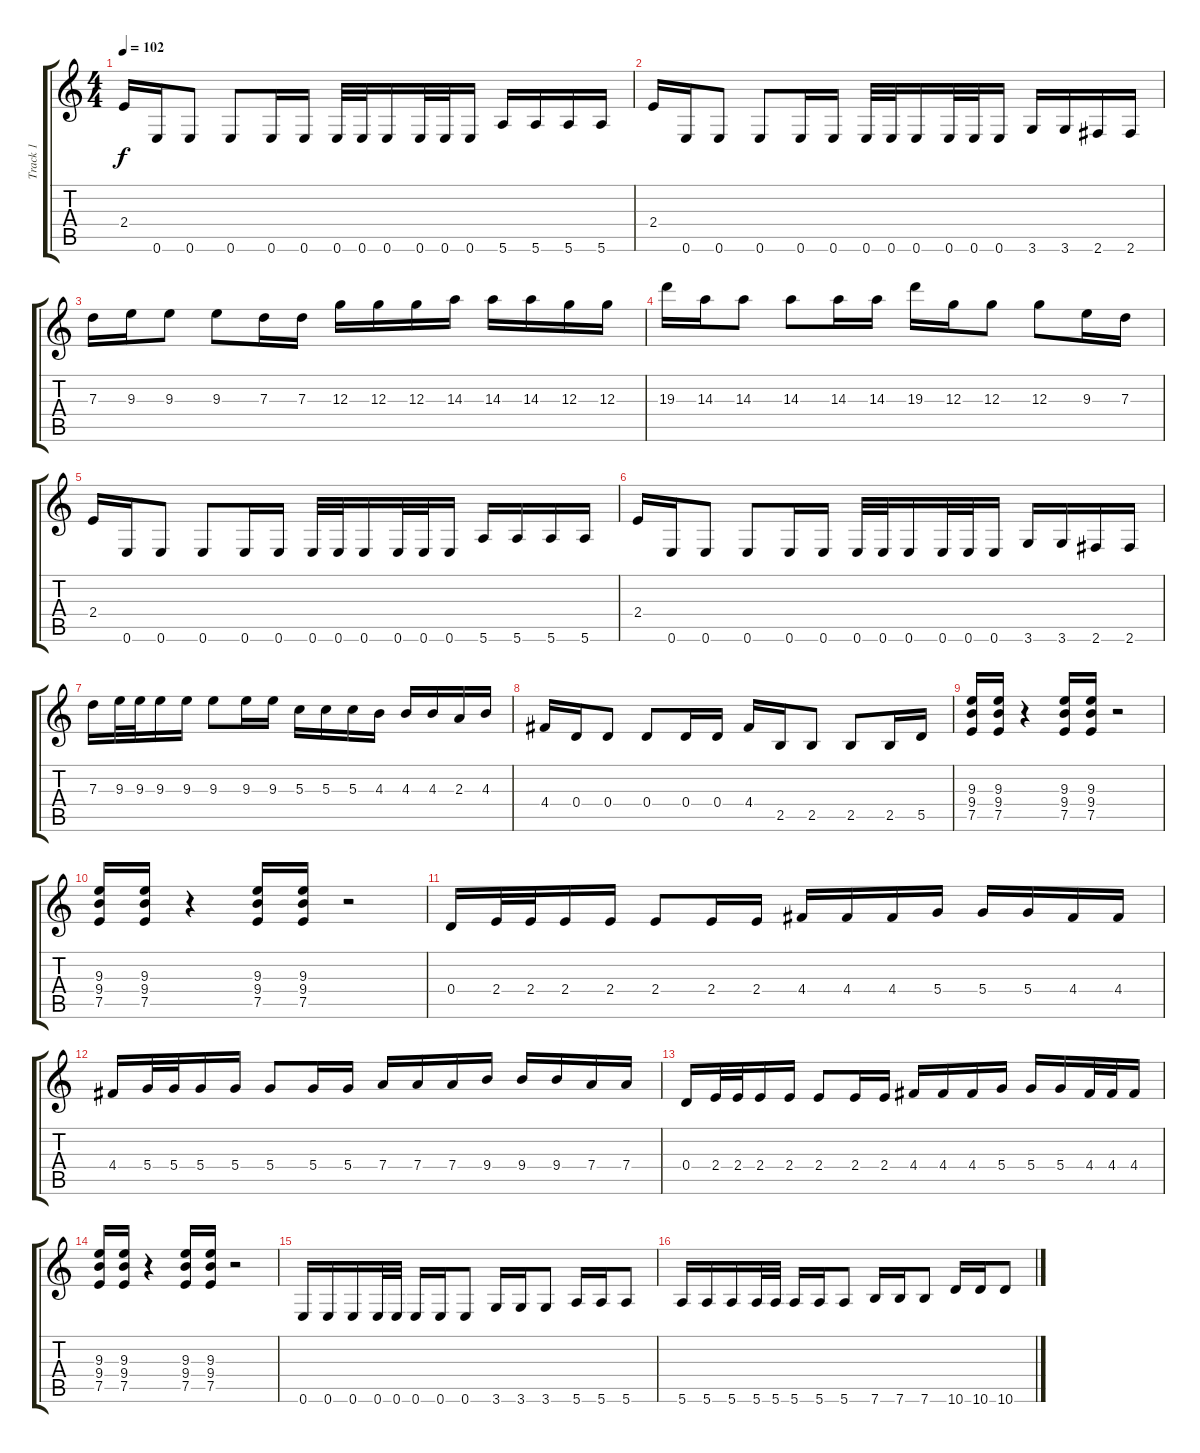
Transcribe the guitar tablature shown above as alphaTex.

\track ("Track 1" "Track 1") {instrument distortionguitar}
\staff {score tabs}
\tuning (E4 B3 G3 D3 A2 E2) {hide}
\ts (4 4)
\tempo 102
\clef g2
\ks c
2.4.16{dy f} 0.6.16 0.6.8 0.6.8 0.6.16 0.6.16 0.6.32 0.6.32 0.6.16 0.6.32 0.6.32 0.6.16 5.6.16 5.6.16 5.6.16 5.6.16 |
2.4.16 0.6.16 0.6.8 0.6.8 0.6.16 0.6.16 0.6.32 0.6.32 0.6.16 0.6.32 0.6.32 0.6.16 3.6.16 3.6.16 2.6.16 2.6.16 |
7.3.16 9.3.16 9.3.8 9.3.8 7.3.16 7.3.16 12.3.16 12.3.16 12.3.16 14.3.16 14.3.16 14.3.16 12.3.16 12.3.16 |
19.3.16 14.3.16 14.3.8 14.3.8 14.3.16 14.3.16 19.3.16 12.3.16 12.3.8 12.3.8 9.3.16 7.3.16 |
2.4.16 0.6.16 0.6.8 0.6.8 0.6.16 0.6.16 0.6.32 0.6.32 0.6.16 0.6.32 0.6.32 0.6.16 5.6.16 5.6.16 5.6.16 5.6.16 |
2.4.16 0.6.16 0.6.8 0.6.8 0.6.16 0.6.16 0.6.32 0.6.32 0.6.16 0.6.32 0.6.32 0.6.16 3.6.16 3.6.16 2.6.16 2.6.16 |
7.3.16 9.3.32 9.3.32 9.3.16 9.3.16 9.3.8 9.3.16 9.3.16 5.3.16 5.3.16 5.3.16 4.3.16 4.3.16 4.3.16 2.3.16 4.3.16 |
4.4.16 0.4.16 0.4.8 0.4.8 0.4.16 0.4.16 4.4.16 2.5.16 2.5.8 2.5.8 2.5.16 5.5.16 |
(9.3 9.4 7.5).16 (9.3 9.4 7.5).16 r.4 (9.3 9.4 7.5).16 (9.3 9.4 7.5).16 r.2 |
(9.3 9.4 7.5).16 (9.3 9.4 7.5).16 r.4 (9.3 9.4 7.5).16 (9.3 9.4 7.5).16 r.2 |
0.4.16 2.4.32 2.4.32 2.4.16 2.4.16 2.4.8 2.4.16 2.4.16 4.4.16 4.4.16 4.4.16 5.4.16 5.4.16 5.4.16 4.4.16 4.4.16 |
4.4.16 5.4.32 5.4.32 5.4.16 5.4.16 5.4.8 5.4.16 5.4.16 7.4.16 7.4.16 7.4.16 9.4.16 9.4.16 9.4.16 7.4.16 7.4.16 |
0.4.16 2.4.32 2.4.32 2.4.16 2.4.16 2.4.8 2.4.16 2.4.16 4.4.16 4.4.16 4.4.16 5.4.16 5.4.16 5.4.16 4.4.32 4.4.32 4.4.16 |
(9.3 9.4 7.5).16 (9.3 9.4 7.5).16 r.4 (9.3 9.4 7.5).16 (9.3 9.4 7.5).16 r.2 |
0.6.16{volume 13} 0.6.16 0.6.16 0.6.32 0.6.32 0.6.16 0.6.16 0.6.8 3.6.16 3.6.16 3.6.8 5.6.16 5.6.16 5.6.8 |
5.6.16 5.6.16 5.6.16 5.6.32 5.6.32 5.6.16 5.6.16 5.6.8 7.6.16 7.6.16 7.6.8 10.6.16 10.6.16 10.6.8
